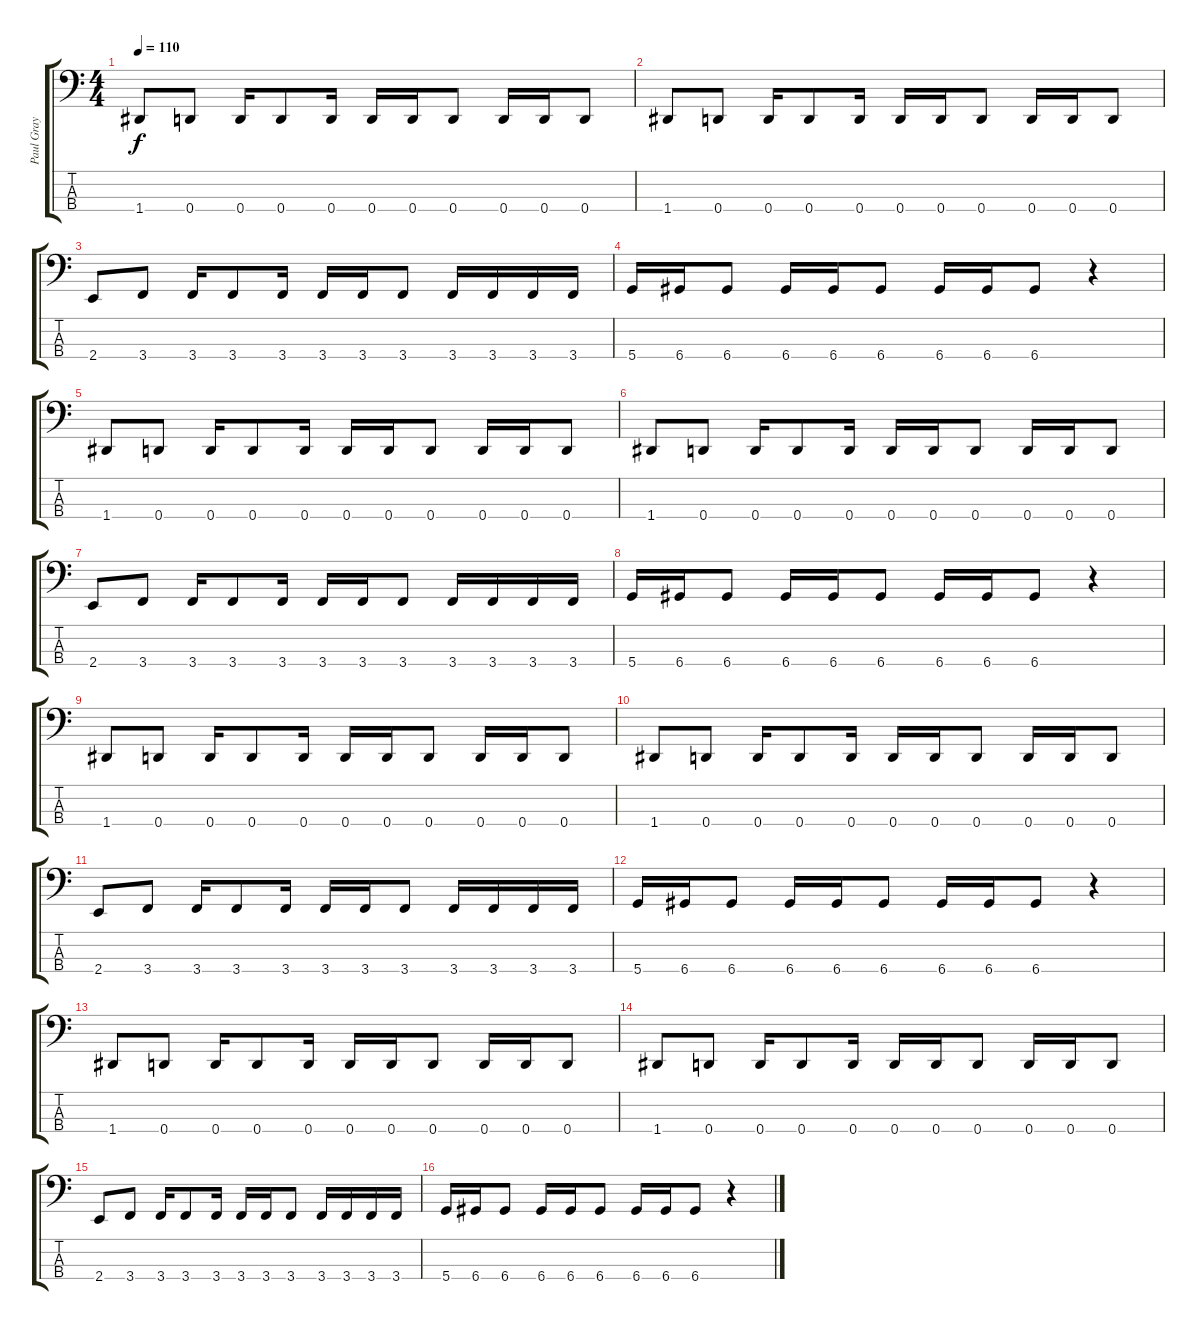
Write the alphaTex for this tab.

\track ("Paul Gray" "Paul Gray") {instrument electricbasspick}
\staff {score tabs}
\tuning (G2 D2 A1 D1) {hide}
\ts (4 4)
\tempo 110
\clef f4
\ks c
1.4.8{dy f} 0.4.8 0.4.16 0.4.8 0.4.16 0.4.16 0.4.16 0.4.8 0.4.16 0.4.16 0.4.8 |
1.4.8 0.4.8 0.4.16 0.4.8 0.4.16 0.4.16 0.4.16 0.4.8 0.4.16 0.4.16 0.4.8 |
2.4.8 3.4.8 3.4.16 3.4.8 3.4.16 3.4.16 3.4.16 3.4.8 3.4.16 3.4.16 3.4.16 3.4.16 |
5.4.16 6.4.16 6.4.8 6.4.16 6.4.16 6.4.8 6.4.16 6.4.16 6.4.8 r.4 |
1.4.8 0.4.8 0.4.16 0.4.8 0.4.16 0.4.16 0.4.16 0.4.8 0.4.16 0.4.16 0.4.8 |
1.4.8 0.4.8 0.4.16 0.4.8 0.4.16 0.4.16 0.4.16 0.4.8 0.4.16 0.4.16 0.4.8 |
2.4.8 3.4.8 3.4.16 3.4.8 3.4.16 3.4.16 3.4.16 3.4.8 3.4.16 3.4.16 3.4.16 3.4.16 |
5.4.16 6.4.16 6.4.8 6.4.16 6.4.16 6.4.8 6.4.16 6.4.16 6.4.8 r.4 |
1.4.8 0.4.8 0.4.16 0.4.8 0.4.16 0.4.16 0.4.16 0.4.8 0.4.16 0.4.16 0.4.8 |
1.4.8 0.4.8 0.4.16 0.4.8 0.4.16 0.4.16 0.4.16 0.4.8 0.4.16 0.4.16 0.4.8 |
2.4.8 3.4.8 3.4.16 3.4.8 3.4.16 3.4.16 3.4.16 3.4.8 3.4.16 3.4.16 3.4.16 3.4.16 |
5.4.16 6.4.16 6.4.8 6.4.16 6.4.16 6.4.8 6.4.16 6.4.16 6.4.8 r.4 |
1.4.8 0.4.8 0.4.16 0.4.8 0.4.16 0.4.16 0.4.16 0.4.8 0.4.16 0.4.16 0.4.8 |
1.4.8 0.4.8 0.4.16 0.4.8 0.4.16 0.4.16 0.4.16 0.4.8 0.4.16 0.4.16 0.4.8 |
2.4.8 3.4.8 3.4.16 3.4.8 3.4.16 3.4.16 3.4.16 3.4.8 3.4.16 3.4.16 3.4.16 3.4.16 |
5.4.16 6.4.16 6.4.8 6.4.16 6.4.16 6.4.8 6.4.16 6.4.16 6.4.8 r.4
